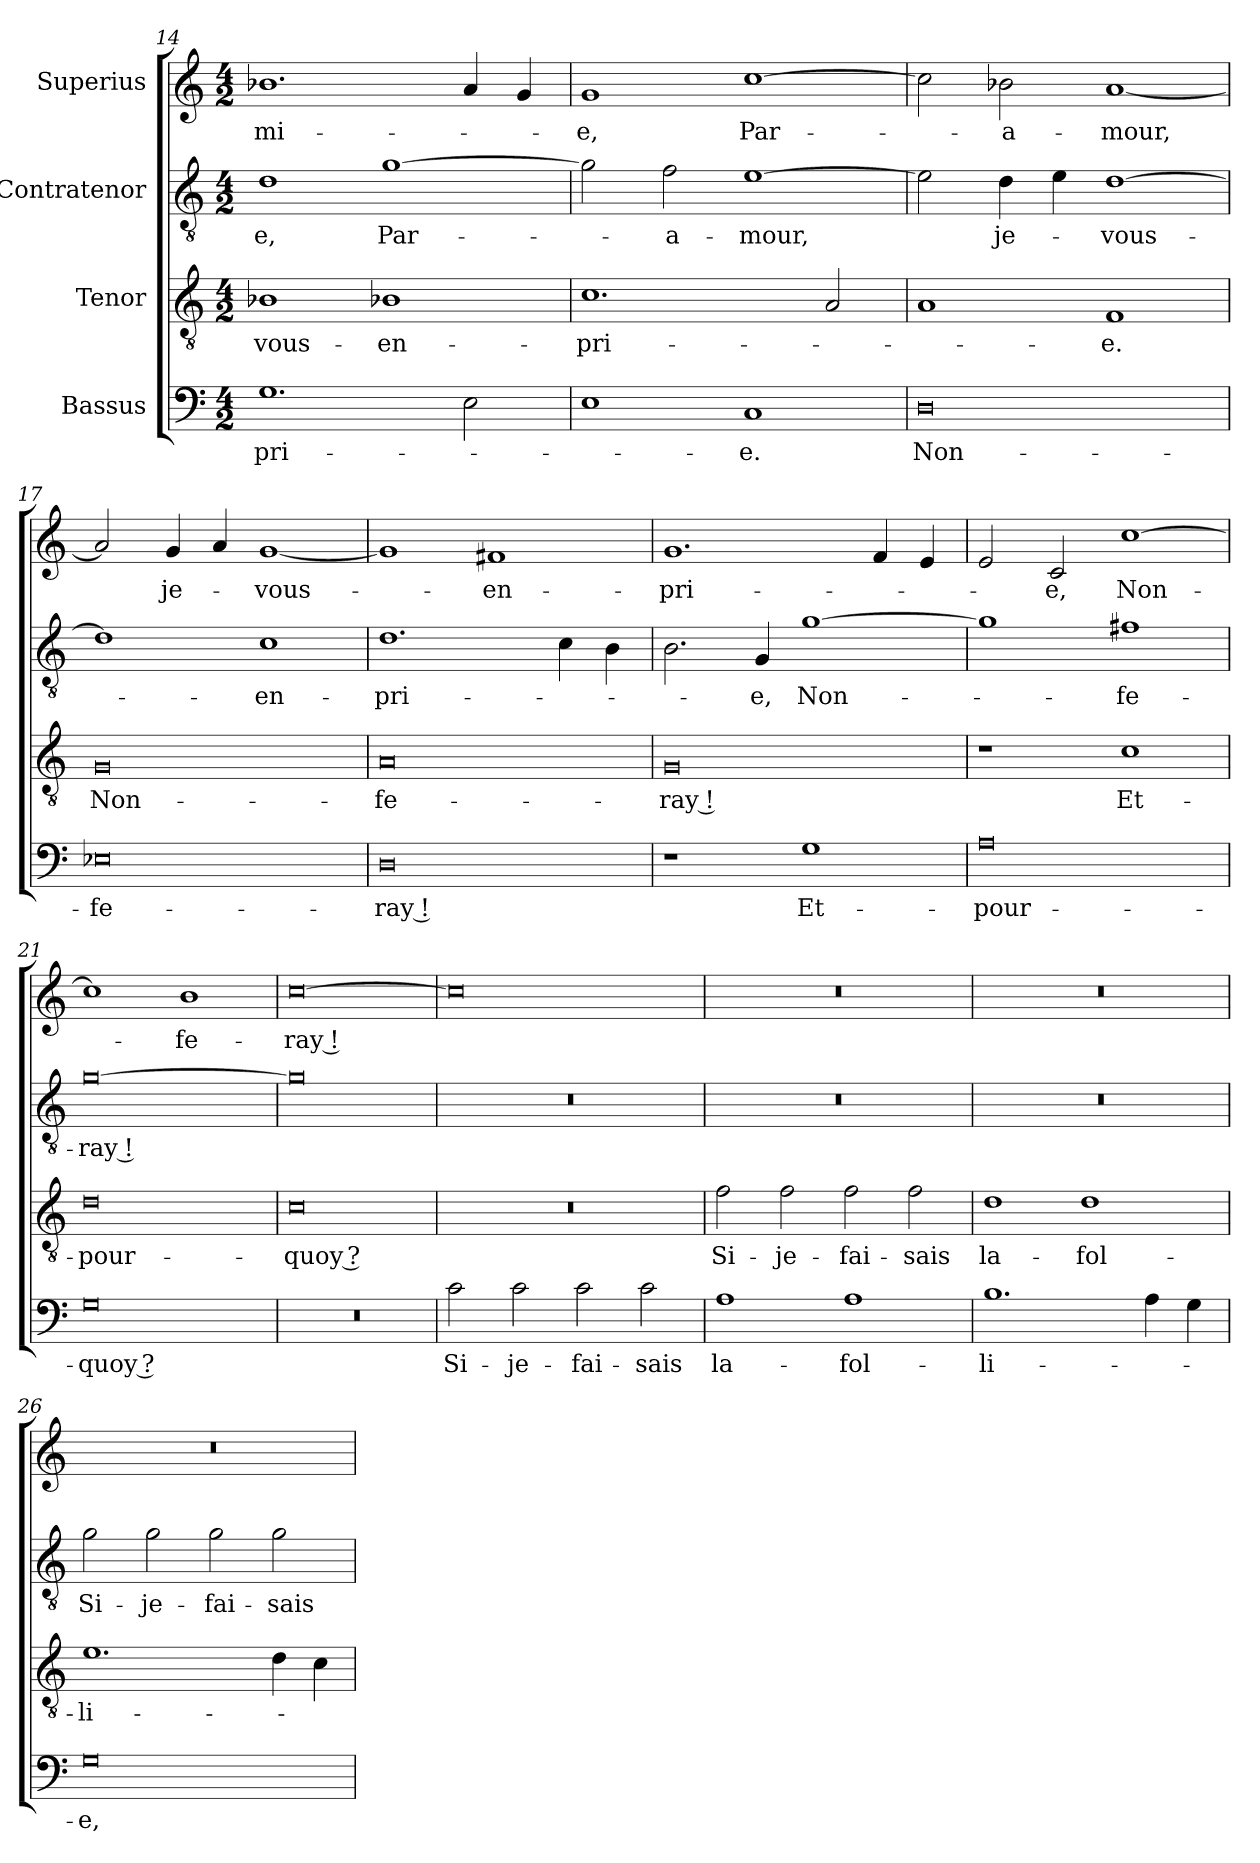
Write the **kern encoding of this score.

**kern	**text	**kern	**text	**kern	**text	**kern	**text
*part4	*part4	*part3	*part3	*part2	*part2	*part1	*part1
*staff4	*staff4	*staff3	*staff3	*staff2	*staff2	*staff1	*staff1
*I"Bassus	*	*I"Tenor	*	*I"Contratenor	*	*I"Superius	*
*clefF4	*	*clefGv2	*	*clefGv2	*	*clefG2	*
*k[]	*	*k[]	*	*k[]	*	*k[]	*
*M4/2	*	*M4/2	*	*M4/2	*	*M4/2	*
=14	=14	=14	=14	=14	=14	=14	=14
1.G\	pri-	1B-X\	vous-	1d\	-e,	1.b-X\	-mi-
.	.	1B-X\	en-	[1g\	Par-	.	.
2E\	.	.	.	.	.	4a/	.
.	.	.	.	.	.	4g/	.
=15	=15	=15	=15	=15	=15	=15	=15
1E\	.	1.c\	pri-	2g\]	.	1g/	-e,
.	.	.	.	2f\	a-	.	.
1C/	-e.	.	.	[1e\	-mour,	[1cc\	Par-
.	.	2A/	.	.	.	.	.
=16	=16	=16	=16	=16	=16	=16	=16
0D\	Non-	1A/	.	2e\]	.	2cc\]	.
.	.	.	.	4d\	je-	2b-X\	a-
.	.	.	.	4e\	.	.	.
.	.	1F/	-e.	[1d\	vous-	[1a/	-mour,
=17	=17	=17	=17	=17	=17	=17	=17
0E-X\	fe-	0G/	Non-	1d\]	.	2a/]	.
.	.	.	.	.	.	4g/	je-
.	.	.	.	.	.	4a/	.
.	.	.	.	1c\	en-	[1g/	vous-
=18	=18	=18	=18	=18	=18	=18	=18
0D\	-ray !	0A/	fe-	1.d\	pri-	1g/]	.
.	.	.	.	.	.	1f#X/	en-
.	.	.	.	4c\	.	.	.
.	.	.	.	4B\	.	.	.
=19	=19	=19	=19	=19	=19	=19	=19
1r	.	0G/	-ray !	2.B\	.	1.g/	pri-
.	.	.	.	4G/	-e,	.	.
1G\	Et-	.	.	[1g\	Non-	.	.
.	.	.	.	.	.	4f/	.
.	.	.	.	.	.	4e/	.
=20	=20	=20	=20	=20	=20	=20	=20
0A\	pour-	1r	.	1g\]	.	2e/	.
.	.	.	.	.	.	2c/	-e,
.	.	1c\	Et-	1f#X\	fe-	[1cc\	Non-
=21	=21	=21	=21	=21	=21	=21	=21
0G\	-quoy ?	0d\	pour-	[0g\	-ray !	1cc\]	.
.	.	.	.	.	.	1b\	fe-
=22	=22	=22	=22	=22	=22	=22	=22
0r	.	0c\	-quoy ?	0g\]	.	[0cc\	-ray !
=23	=23	=23	=23	=23	=23	=23	=23
2c\	Si-	0r	.	0r	.	0cc\]	.
2c\	je-	.	.	.	.	.	.
2c\	fai-	.	.	.	.	.	.
2c\	-sais	.	.	.	.	.	.
=24	=24	=24	=24	=24	=24	=24	=24
1A\	la-	2f\	Si-	0r	.	0r	.
.	.	2f\	je-	.	.	.	.
1A\	fol-	2f\	fai-	.	.	.	.
.	.	2f\	-sais	.	.	.	.
=25	=25	=25	=25	=25	=25	=25	=25
1.B\	-li-	1d\	la-	0r	.	0r	.
.	.	1d\	fol-	.	.	.	.
4A\	.	.	.	.	.	.	.
4G\	.	.	.	.	.	.	.
=26	=26	=26	=26	=26	=26	=26	=26
0G\	-e,	1.e\	-li-	2g\	Si-	0r	.
.	.	.	.	2g\	je-	.	.
.	.	.	.	2g\	fai-	.	.
.	.	4d\	.	2g\	-sais	.	.
.	.	4c\	.	.	.	.	.
=	=	=	=	=	=	=	=
*-	*-	*-	*-	*-	*-	*-	*-
